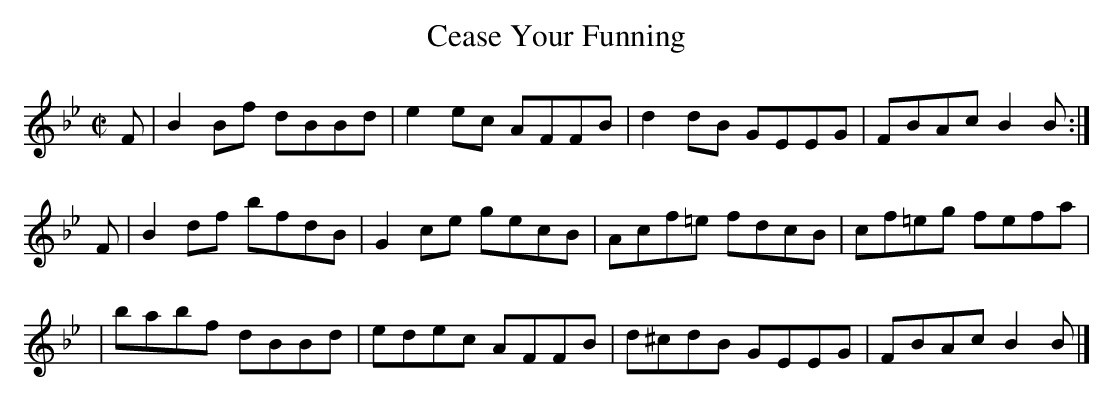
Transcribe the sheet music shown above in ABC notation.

X:1
T: Cease Your Funning
M: C|
L: 1/8
K: Bb
F | B2Bf dBBd | e2ec AFFB | d2dB  GEEG | FBAc  B2B :|
F | B2df bfdB | G2ce gecB | Acf=e fdcB | cf=eg fefa |
  | babf dBBd | edec AFFB | d^cdB GEEG | FBAc  B2B |]
